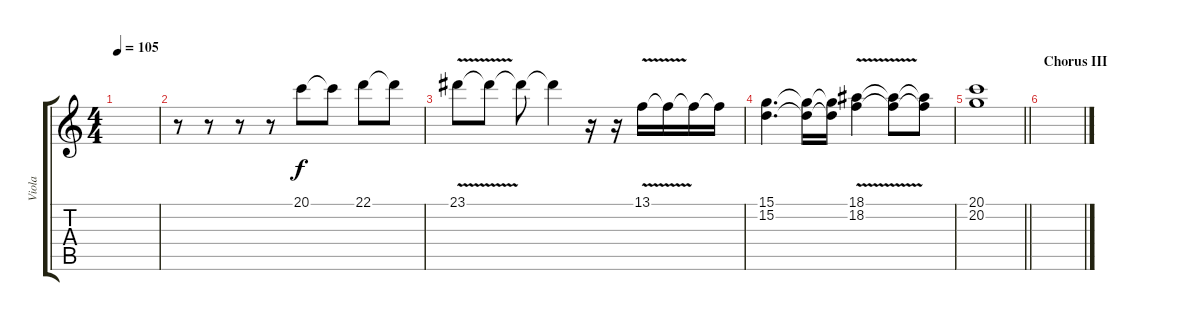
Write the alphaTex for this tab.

\track ("Viola" "Viola") {instrument viola}
\staff {score tabs}
\tuning (E4 B3 G3 D3 A2 E2) {hide}
\ts (4 4)
\tempo 105
\clef g2
\ks c
|
r.8{volume 7} r.8 r.8 r.8 20.1.8 20.1{t}.8 22.1.8 22.1{t}.8 |
23.1{v}.8 23.1{t}.8 23.1{t}.8 23.1{t}.4 r.16 r.16 13.1{v}.16 13.1{t}.16 13.1{t}.16 13.1{t}.16 |
(15.1 15.2).4{d} (15.1{t} 15.2{t}).16 (15.1{t} 15.2{t}).16 (18.1{v} 18.2).4 (18.1{t} 18.2{t}).8 (18.1{t} 18.2{t}).8 |
\barLineRight lightlight
(20.1 20.2).1{volume 1} |
\section ("" "Chorus III")
